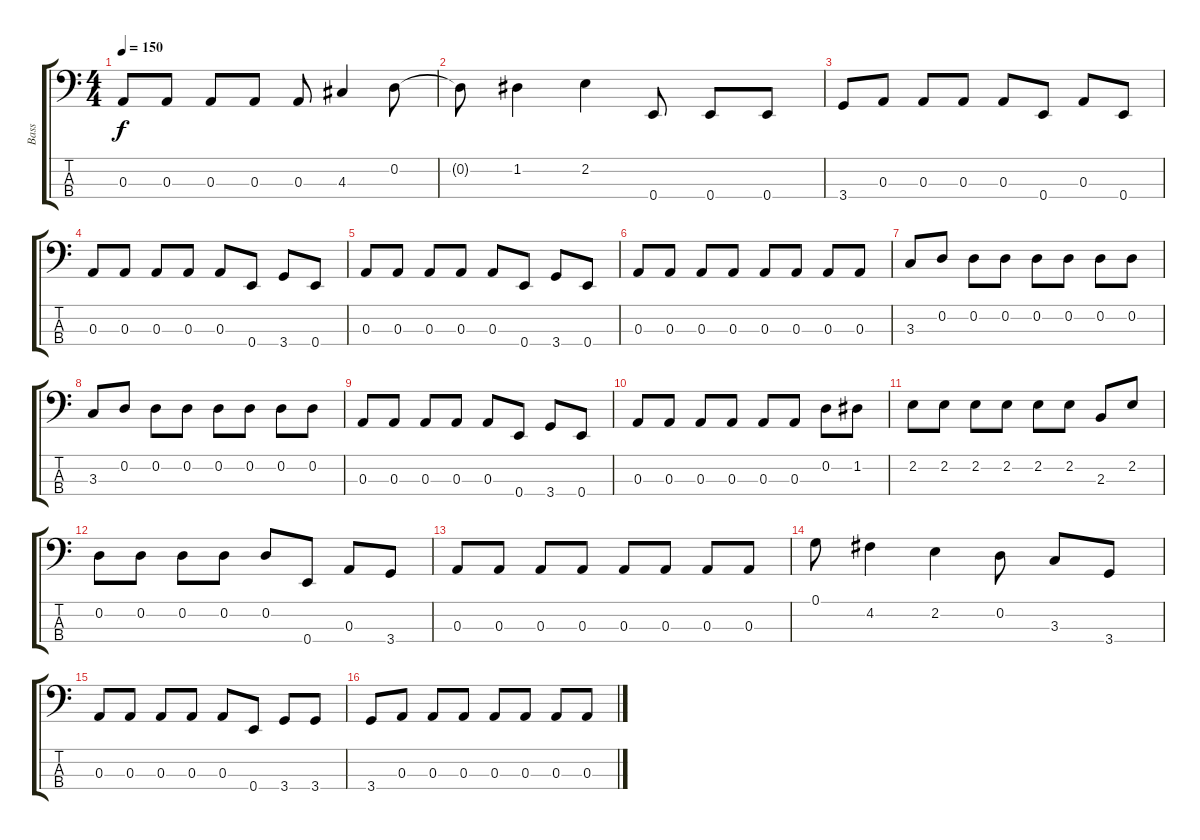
\track ("Bass" "Bass") {instrument electricbassfinger}
\staff {score tabs}
\tuning (G2 D2 A1 E1) {hide}
\ts (4 4)
\tempo 150
\clef f4
\ks c
0.3.8{dy f} 0.3.8 0.3.8 0.3.8 0.3.8 4.3.4 0.2.8 |
0.2{t}.8 1.2.4 2.2.4 0.4.8 0.4.8 0.4.8 |
3.4.8 0.3.8 0.3.8 0.3.8 0.3.8 0.4.8 0.3.8 0.4.8 |
0.3.8 0.3.8 0.3.8 0.3.8 0.3.8 0.4.8 3.4.8 0.4.8 |
0.3.8 0.3.8 0.3.8 0.3.8 0.3.8 0.4.8 3.4.8 0.4.8 |
0.3.8 0.3.8 0.3.8 0.3.8 0.3.8 0.3.8 0.3.8 0.3.8 |
3.3.8 0.2.8 0.2.8 0.2.8 0.2.8 0.2.8 0.2.8 0.2.8 |
3.3.8 0.2.8 0.2.8 0.2.8 0.2.8 0.2.8 0.2.8 0.2.8 |
0.3.8 0.3.8 0.3.8 0.3.8 0.3.8 0.4.8 3.4.8 0.4.8 |
0.3.8 0.3.8 0.3.8 0.3.8 0.3.8 0.3.8 0.2.8 1.2.8 |
2.2.8 2.2.8 2.2.8 2.2.8 2.2.8 2.2.8 2.3.8 2.2.8 |
0.2.8 0.2.8 0.2.8 0.2.8 0.2.8 0.4.8 0.3.8 3.4.8 |
0.3.8 0.3.8 0.3.8 0.3.8 0.3.8 0.3.8 0.3.8 0.3.8 |
0.1.8 4.2.4 2.2.4 0.2.8 3.3.8 3.4.8 |
0.3.8 0.3.8 0.3.8 0.3.8 0.3.8 0.4.8 3.4.8 3.4.8 |
3.4.8 0.3.8 0.3.8 0.3.8 0.3.8 0.3.8 0.3.8 0.3.8
